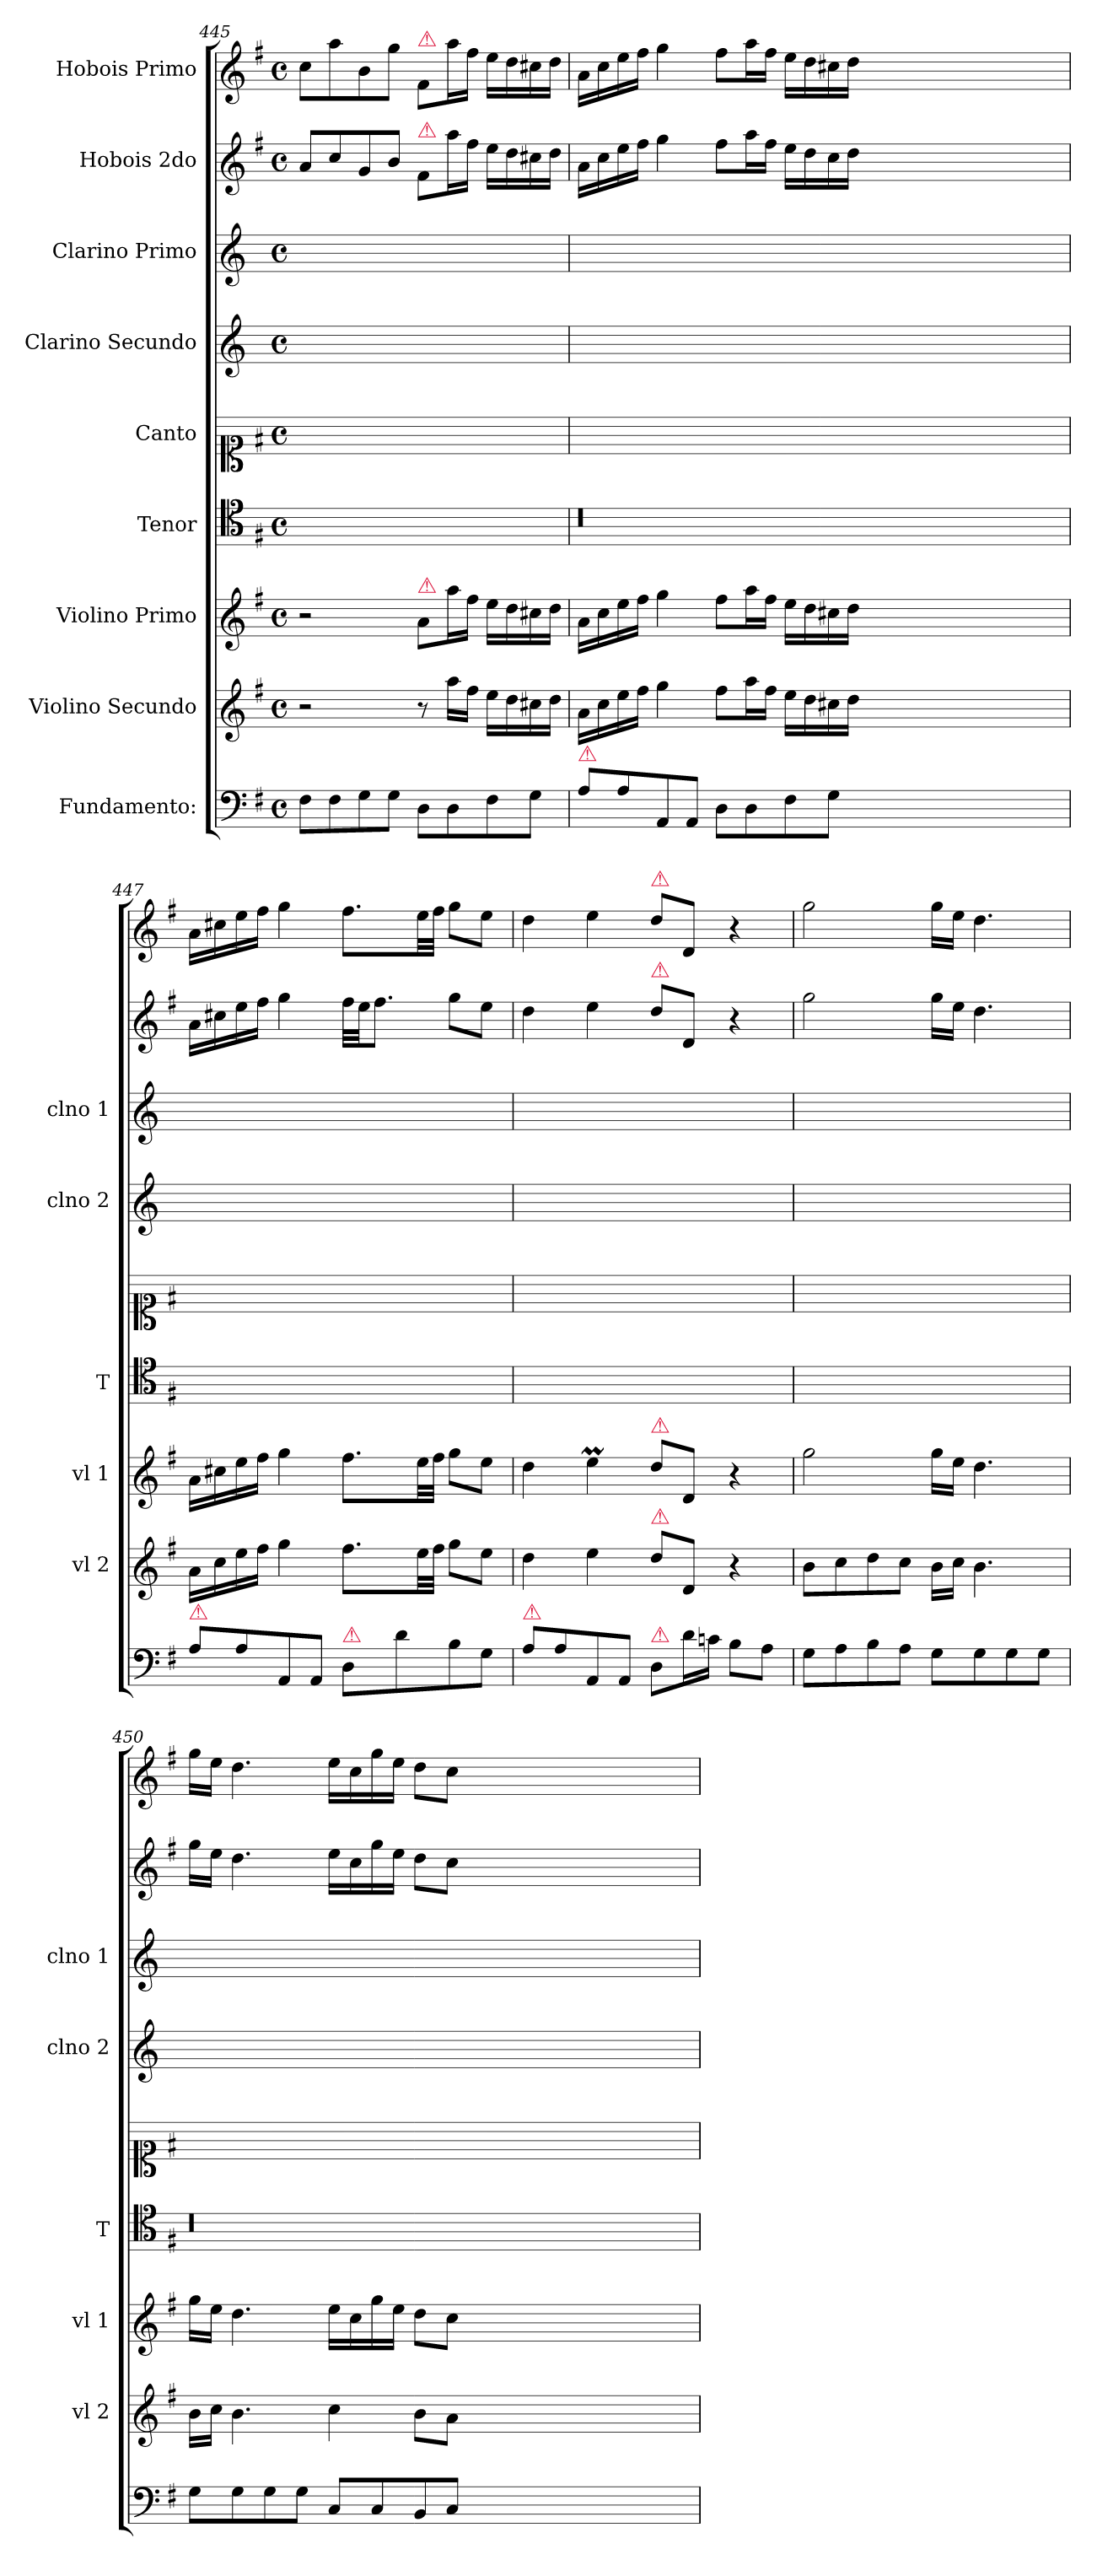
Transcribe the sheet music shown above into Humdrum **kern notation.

**kern	**kern	**kern	**kern	**kern	**kern	**kern	**kern	**kern
*part9	*part8	*part7	*part6	*part5	*part4	*part3	*part2	*part1
*staff9	*staff8	*staff7	*staff6	*staff5	*staff4	*staff3	*staff2	*staff1
*I"Fundamento:	*I"Violino Secundo	*I"Violino Primo	*I"Tenor	*I"Canto	*I"Clarino Secundo	*I"Clarino Primo	*I"Hobois 2do	*I"Hobois Primo
*	*I'vl 2	*I'vl 1	*I'T	*	*I'clno 2	*I'clno 1	*	*
*clefF4	*clefG2	*clefG2	*clefC4	*clefC1	*clefG2	*clefG2	*clefG2	*clefG2
*	*	*	*	*	*ITrd-1c-2	*ITrd-1c-2	*	*
*k[f#]	*k[f#]	*k[f#]	*k[f#]	*k[f#]	*k[f#c#]	*k[f#c#]	*k[f#]	*k[f#]
*M4/4	*M4/4	*M4/4	*M4/4	*M4/4	*M4/4	*M4/4	*M4/4	*M4/4
*met(c)	*met(c)	*met(c)	*met(c)	*met(c)	*met(c)	*met(c)	*met(c)	*met(c)
=445	=445	=445	=445	=445	=445	=445	=445	=445
8F#\L	2r	2r	1ryy	1ryy	1ryy	1ryy	8a/L	8cc\L
8F#\	.	.	.	.	.	.	8cc/	8aa\
8G\	.	.	.	.	.	.	8g/	8b\
8G\J	.	.	.	.	.	.	8b/J	8gg\J
!	!	!	!	!	!	!	!	!LO:TX:a:color=crimson:t=⚠
!	!	!	!	!	!	!	!LO:TX:a:color=crimson:t=⚠	!
!	!	!LO:TX:a:color=crimson:t=⚠	!	!	!	!	!	!
8D\L	8r	8a/L	.	.	.	.	8f#/L	8f#/L
8D\	16aa\LL	16aa\L	.	.	.	.	16aa\L	16aa\L
.	16ff#\JJ	16ff#\JJ	.	.	.	.	16ff#\JJ	16ff#\JJ
8F#\	16ee\LL	16ee\LL	.	.	.	.	16ee\LL	16ee\LL
.	16dd\	16dd\	.	.	.	.	16dd\	16dd\
8G\J	16cc#X\	16cc#X\	.	.	.	.	16cc#X\	16cc#X\
.	16dd\JJ	16dd\JJ	.	.	.	.	16dd\JJ	16dd\JJ
=446	=446	=446	=446	=446	=446	=446	=446	=446
!LO:TX:a:color=crimson:t=⚠	!	!	!	!	!	!	!	!
8A\L	16a\LL	16a\LL	00rc	1ryy	1ryy	1ryy	16a\LL	16a\LL
.	16cc\	16cc\	.	.	.	.	16cc\	16cc\
8A\	16ee\	16ee\	.	.	.	.	16ee\	16ee\
.	16ff#\JJ	16ff#\JJ	.	.	.	.	16ff#\JJ	16ff#\JJ
8AA/	4gg\	4gg\	.	.	.	.	4gg\	4gg\
8AA/J	.	.	.	.	.	.	.	.
8D\L	8ff#\L	8ff#\L	.	.	.	.	8ff#\L	8ff#\L
8D\	16aa\L	16aa\L	.	.	.	.	16aa\L	16aa\L
.	16ff#\JJ	16ff#\JJ	.	.	.	.	16ff#\JJ	16ff#\JJ
8F#\	16ee\LL	16ee\LL	.	.	.	.	16ee\LL	16ee\LL
.	16dd\	16dd\	.	.	.	.	16dd\	16dd\
8G\J	16cc#X\	16cc#X\	.	.	.	.	16cc\	16cc#X\
.	16dd\JJ	16dd\JJ	.	.	.	.	16dd\JJ	16dd\JJ
0.ryy	0.ryy	0.ryy	.	0.ryy	0.ryy	0.ryy	0.ryy	0.ryy
=447	=447	=447	=447	=447	=447	=447	=447	=447
!LO:TX:a:color=crimson:t=⚠	!	!	!	!	!	!	!	!
8A\L	16a\LL	16a\LL	1ryy	1ryy	1ryy	1ryy	16a\LL	16a\LL
.	16cc\	16cc#X\	.	.	.	.	16cc#X\	16cc#X\
8A\	16ee\	16ee\	.	.	.	.	16ee\	16ee\
.	16ff#\JJ	16ff#\JJ	.	.	.	.	16ff#\JJ	16ff#\JJ
8AA/	4gg\	4gg\	.	.	.	.	4gg\	4gg\
8AA/J	.	.	.	.	.	.	.	.
!LO:TX:a:color=crimson:t=⚠	!	!	!	!	!	!	!	!
8D/L	8.ff#\L	8.ff#\L	.	.	.	.	32ff#\LLL	8.ff#\L
.	.	.	.	.	.	.	32ee\JJ	.
.	.	.	.	.	.	.	8.ff#\J	.
8d\	.	.	.	.	.	.	.	.
.	32ee\LL	32ee\LL	.	.	.	.	.	32ee\LL
.	32ff#\JJJ	32ff#\JJJ	.	.	.	.	.	32ff#\JJJ
8B\	8gg\L	8gg\L	.	.	.	.	8gg\L	8gg\L
8G\J	8ee\J	8ee\J	.	.	.	.	8ee\J	8ee\J
=448	=448	=448	=448	=448	=448	=448	=448	=448
!LO:TX:a:color=crimson:t=⚠	!	!	!	!	!	!	!	!
8A\L	4dd\	4dd\	1ryy	1ryy	1ryy	1ryy	4dd\	4dd\
8A\	.	.	.	.	.	.	.	.
8AA/	4ee\	4eeM\	.	.	.	.	4ee\	4ee\
8AA/J	.	.	.	.	.	.	.	.
!	!	!	!	!	!	!	!	!LO:TX:a:color=crimson:t=⚠
!	!	!	!	!	!	!	!LO:TX:a:color=crimson:t=⚠	!
!	!	!LO:TX:a:color=crimson:t=⚠	!	!	!	!	!	!
!	!LO:TX:a:color=crimson:t=⚠	!	!	!	!	!	!	!
!LO:TX:a:color=crimson:t=⚠	!	!	!	!	!	!	!	!
8D/L	8dd\L	8dd\L	.	.	.	.	8dd\L	8dd\L
16d\L	8d/J	8d/J	.	.	.	.	8d/J	8d/J
16cn\JJ	.	.	.	.	.	.	.	.
8B\L	4r	4r	.	.	.	.	4r	4r
8A\J	.	.	.	.	.	.	.	.
=449	=449	=449	=449	=449	=449	=449	=449	=449
8G\L	8b\L	2gg\	1ryy	1ryy	1ryy	1ryy	2gg\	2gg\
8A\	8cc\	.	.	.	.	.	.	.
8B\	8dd\	.	.	.	.	.	.	.
8A\J	8cc\J	.	.	.	.	.	.	.
8G\L	16b\LL	16gg\LL	.	.	.	.	16gg\LL	16gg\LL
.	16cc\JJ	16ee\JJ	.	.	.	.	16ee\JJ	16ee\JJ
8G\	4.b\	4.dd\	.	.	.	.	4.dd\	4.dd\
8G\	.	.	.	.	.	.	.	.
8G\J	.	.	.	.	.	.	.	.
=450	=450	=450	=450	=450	=450	=450	=450	=450
8G\L	16b\LL	16gg\LL	00rc	1ryy	1ryy	1ryy	16gg\LL	16gg\LL
.	16cc\JJ	16ee\JJ	.	.	.	.	16ee\JJ	16ee\JJ
8G\	4.b\	4.dd\	.	.	.	.	4.dd\	4.dd\
8G\	.	.	.	.	.	.	.	.
8G\J	.	.	.	.	.	.	.	.
8C/L	4cc\	16ee\LL	.	.	.	.	16ee\LL	16ee\LL
.	.	16cc\	.	.	.	.	16cc\	16cc\
8C/	.	16gg\	.	.	.	.	16gg\	16gg\
.	.	16ee\JJ	.	.	.	.	16ee\JJ	16ee\JJ
8BB/	8b\L	8dd\L	.	.	.	.	8dd\L	8dd\L
8C/J	8a\J	8cc\J	.	.	.	.	8cc\J	8cc\J
0.ryy	0.ryy	0.ryy	.	0.ryy	0.ryy	0.ryy	0.ryy	0.ryy
=	=	=	=	=	=	=	=	=
*-	*-	*-	*-	*-	*-	*-	*-	*-
